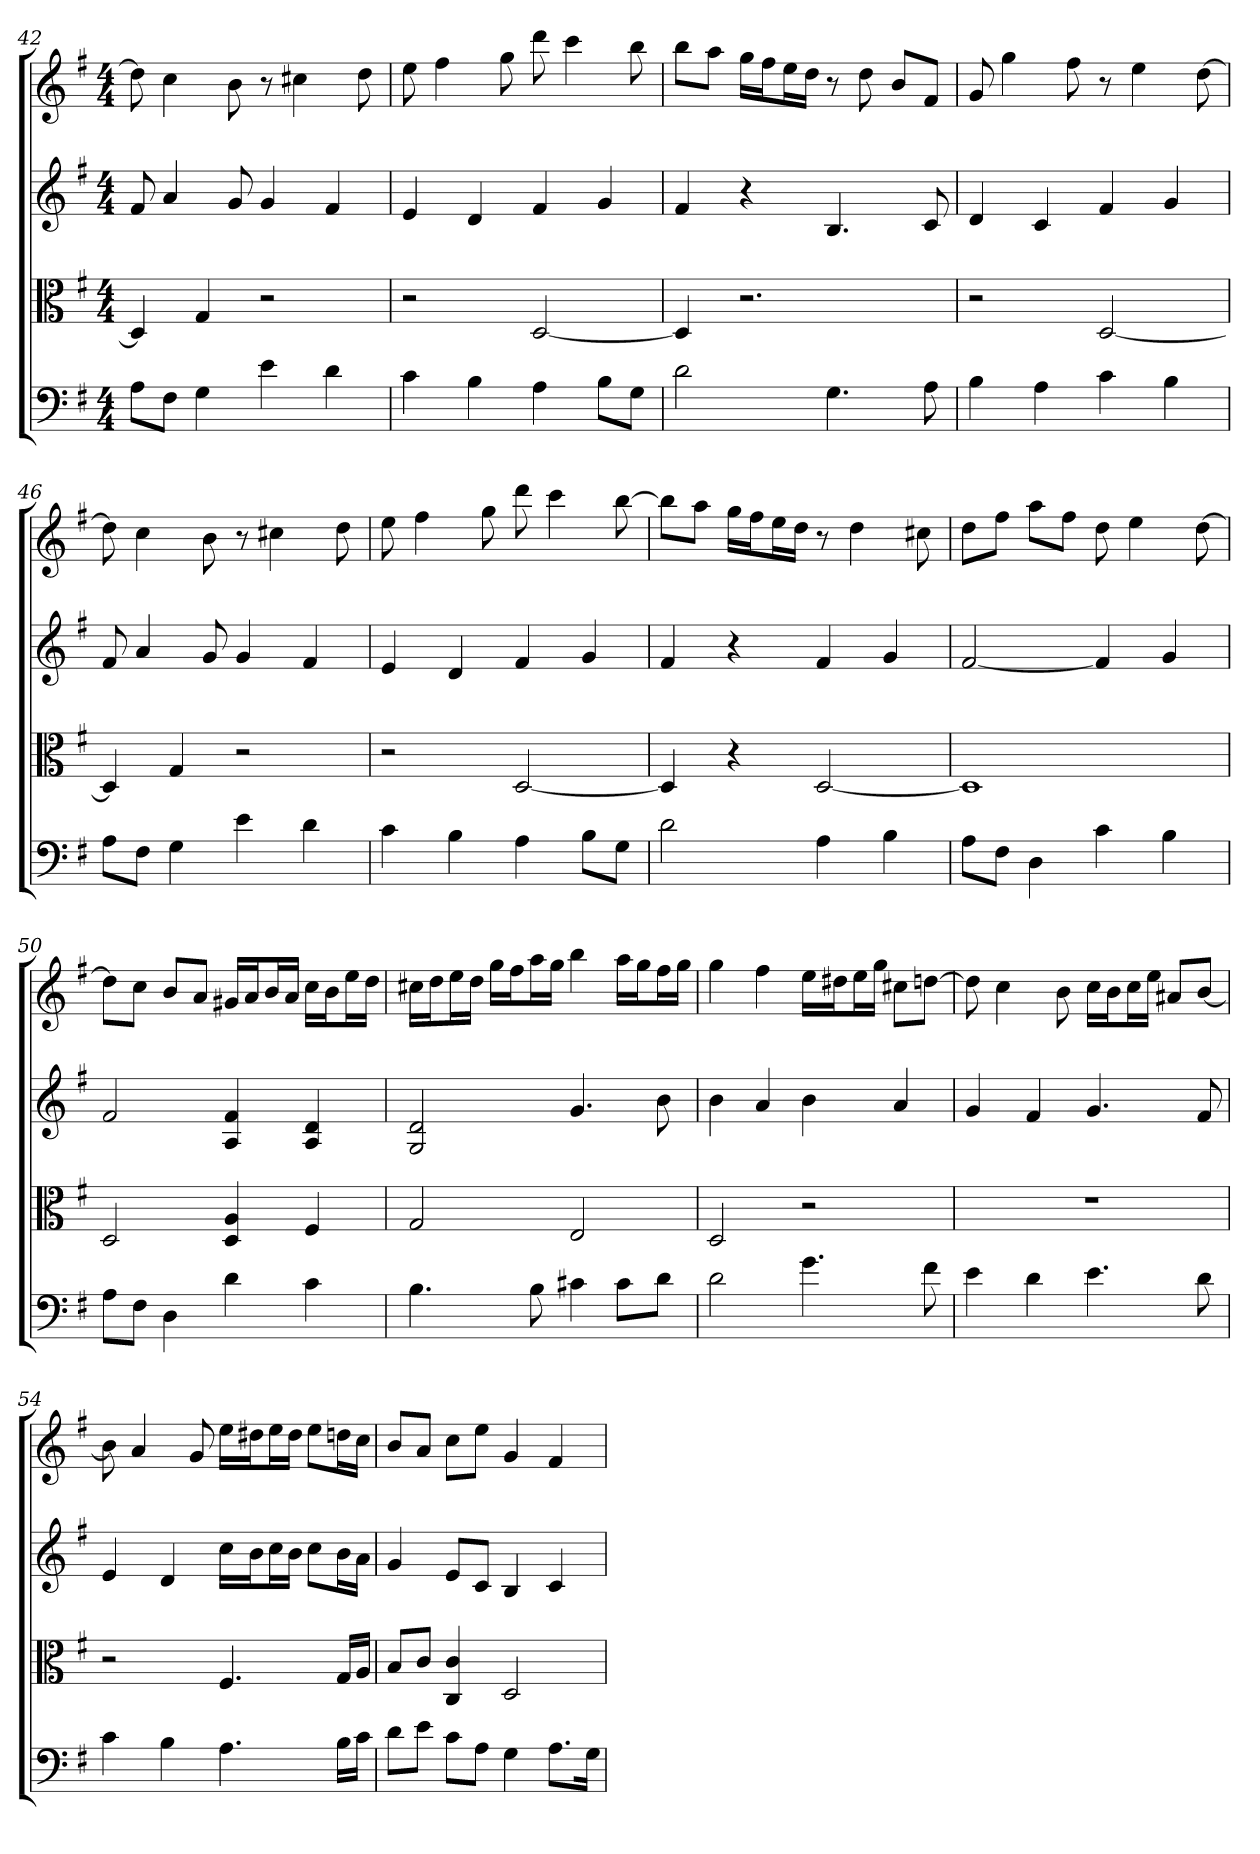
**kern	**kern	**kern	**kern
*part4	*part3	*part2	*part1
*staff4	*staff3	*staff2	*staff1
*clefF4	*clefC3	*	*
*k[f#]	*k[f#]	*k[f#]	*k[f#]
*G:	*G:	*G:	*G:
*M4/4	*M4/4	*M4/4	*M4/4
=42	=42	=42	=42
8A\L	4D]	8f#	8dd]
8F#\J	.	4a	4cc
4G	4G	.	.
.	.	8g	8b
4e	2r	4g	8r
.	.	.	4cc#X
4d	.	4f#	.
.	.	.	8dd
=43	=43	=43	=43
4c	2r	4e	8ee
.	.	.	4ff#
4B	.	4d	.
.	.	.	8gg
4A	[2D	4f#	8ddd
.	.	.	4ccc
8B\L	.	4g	.
8G\J	.	.	8bb
=44	=44	=44	=44
2d	4D]	4f#	8bbL
.	.	.	8aaJ
.	2.r	4r	16ggLL
.	.	.	16ff#J
.	.	.	16eeL
.	.	.	16ddJJ
4.G	.	4.B	8r
.	.	.	8dd
.	.	.	8bL
8A	.	8c	8f#J
=45	=45	=45	=45
4B	2r	4d	8g
.	.	.	4gg
4A	.	4c	.
.	.	.	8ff#
4c	[2D	4f#	8r
.	.	.	4ee
4B	.	4g	.
.	.	.	[8dd
=46	=46	=46	=46
8A\L	4D]	8f#	8dd]
8F#\J	.	4a	4cc
4G	4G	.	.
.	.	8g	8b
4e	2r	4g	8r
.	.	.	4cc#X
4d	.	4f#	.
.	.	.	8dd
=47	=47	=47	=47
4c	2r	4e	8ee
.	.	.	4ff#
4B	.	4d	.
.	.	.	8gg
4A	[2D	4f#	8ddd
.	.	.	4ccc
8B\L	.	4g	.
8G\J	.	.	[8bb
=48	=48	=48	=48
2d	4D]	4f#	8bbL]
.	.	.	8aaJ
.	4r	4r	16ggLL
.	.	.	16ff#J
.	.	.	16eeL
.	.	.	16ddJJ
4A	[2D	4f#	8r
.	.	.	4dd
4B	.	4g	.
.	.	.	8cc#X
=49	=49	=49	=49
8A\L	1D]	[2f#	8ddL
8F#\J	.	.	8ff#J
4D	.	.	8aaL
.	.	.	8ff#J
4c	.	4f#]	8dd
.	.	.	4ee
4B	.	4g	.
.	.	.	[8dd
=50	=50	=50	=50
8A\L	2D	2f#	8ddL]
8F#\J	.	.	8ccJ
4D	.	.	8bL
.	.	.	8aJ
4d	4D 4A	4A 4f#	16g#XLL
.	.	.	16aJ
.	.	.	16bL
.	.	.	16aJJ
4c	4F#	4A 4d	16ccLL
.	.	.	16bJ
.	.	.	16eeL
.	.	.	16ddJJ
=51	=51	=51	=51
4.B	2G	2G 2d	16cc#XLL
.	.	.	16ddJ
.	.	.	16eeL
.	.	.	16ddJJ
.	.	.	16ggLL
.	.	.	16ff#J
8B	.	.	16aaL
.	.	.	16ggJJ
4c#X	2E	4.g	4bb
8c#\L	.	.	16aaLL
.	.	.	16ggJ
8d\J	.	8b	16ff#L
.	.	.	16ggJJ
=52	=52	=52	=52
2d	2D	4b	4gg
.	.	4a	4ff#
4.g	2r	4b	16eeLL
.	.	.	16dd#XJ
.	.	.	16eeL
.	.	.	16ggJJ
.	.	4a	8cc#XL
8f#	.	.	[8ddnJ
=53	=53	=53	=53
4e	1r	4g	8dd]
.	.	.	4cc
4d	.	4f#	.
.	.	.	8b
4.e	.	4.g	16ccLL
.	.	.	16bJ
.	.	.	16ccL
.	.	.	16eeJJ
.	.	.	8a#XL
8d	.	8f#	[8bJ
=54	=54	=54	=54
4c	2r	4e	8b]
.	.	.	4a
4B	.	4d	.
.	.	.	8g
4.A	4.F#	16ccLL	16eeLL
.	.	16bJ	16dd#XJ
.	.	16ccL	16eeL
.	.	16bJJ	16dd#JJ
.	.	8ccL	8eeL
16B\LL	16G/LL	16bL	16ddnL
16c\JJ	16A/JJ	16aJJ	16ccJJ
=55	=55	=55	=55
8d\L	8B/L	4g	8bL
8e\J	8c/J	.	8aJ
8c\L	4C 4c	8eL	8ccL
8A\J	.	8cJ	8eeJ
4G	2D	4B	4g
8.A\L	.	4c	4f#
16G\Jk	.	.	.
=	=	=	=
*-	*-	*-	*-
